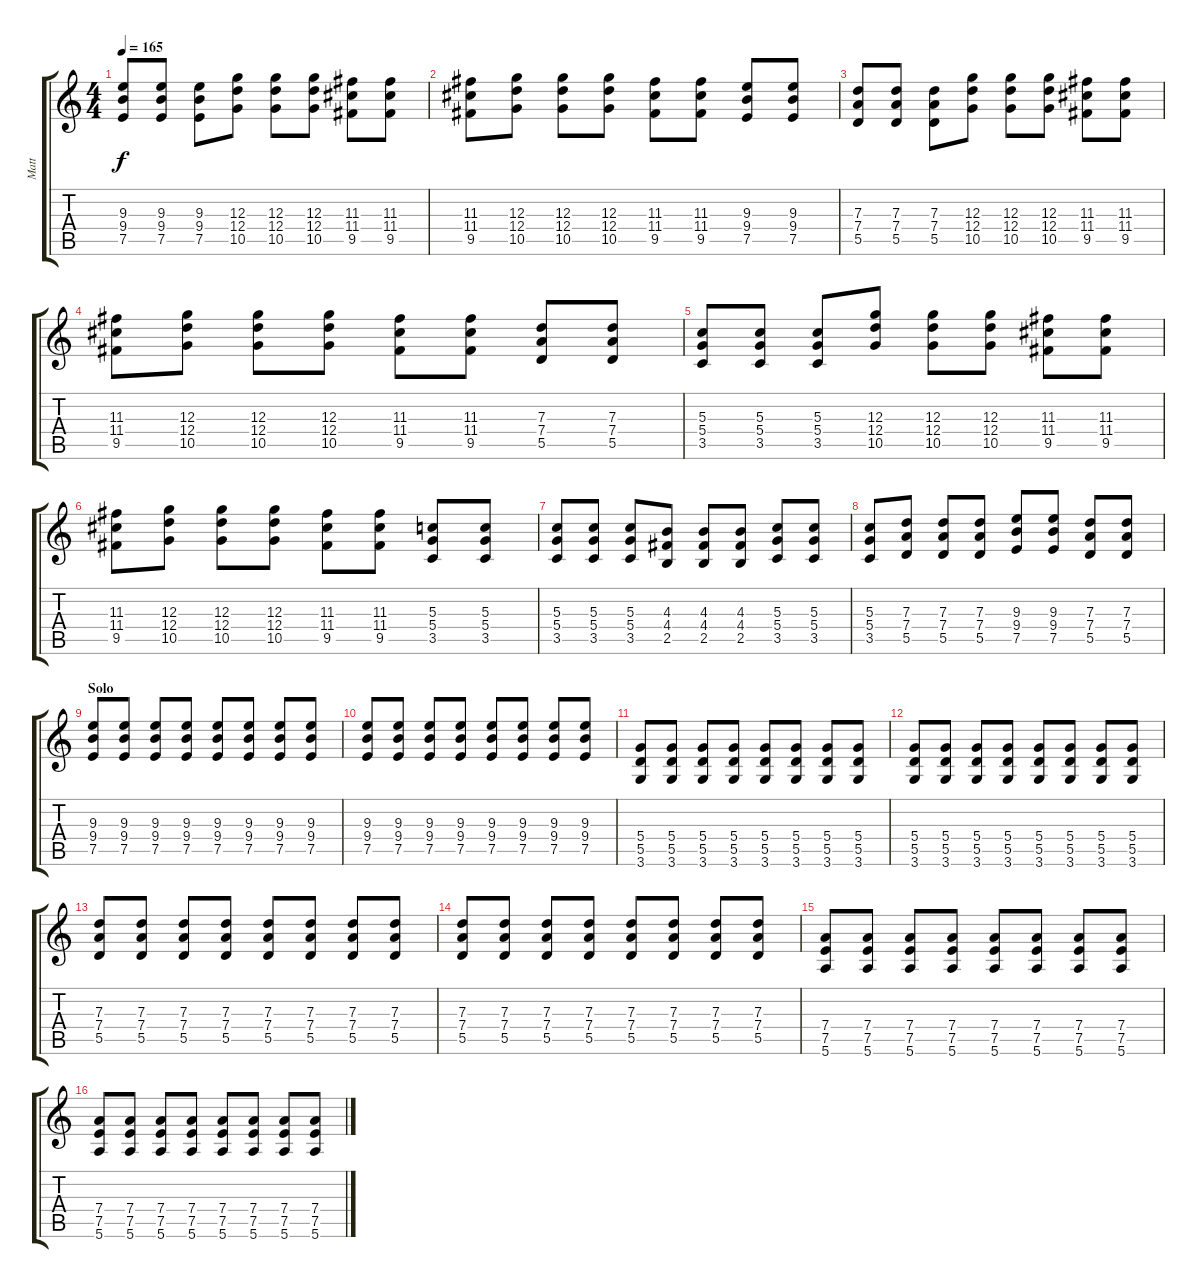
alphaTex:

\track ("Matt" "Matt") {instrument acousticguitarsteel}
\staff {score tabs}
\tuning (E4 B3 G3 D3 A2 E2) {hide}
\ts (4 4)
\tempo 165
\clef g2
\ks c
(9.3 9.4 7.5).8{dy f} (9.3 9.4 7.5).8 (9.3 9.4 7.5).8 (12.3 12.4 10.5).8 (12.3 12.4 10.5).8 (12.3 12.4 10.5).8 (11.3 11.4 9.5).8 (11.3 11.4 9.5).8 |
(11.3 11.4 9.5).8 (12.3 12.4 10.5).8 (12.3 12.4 10.5).8 (12.3 12.4 10.5).8 (11.3 11.4 9.5).8 (11.3 11.4 9.5).8 (9.3 9.4 7.5).8 (9.3 9.4 7.5).8 |
(7.3 7.4 5.5).8 (7.3 7.4 5.5).8 (7.3 7.4 5.5).8 (12.3 12.4 10.5).8 (12.3 12.4 10.5).8 (12.3 12.4 10.5).8 (11.3 11.4 9.5).8 (11.3 11.4 9.5).8 |
(11.3 11.4 9.5).8 (12.3 12.4 10.5).8 (12.3 12.4 10.5).8 (12.3 12.4 10.5).8 (11.3 11.4 9.5).8 (11.3 11.4 9.5).8 (7.3 7.4 5.5).8 (7.3 7.4 5.5).8 |
(5.3 5.4 3.5).8 (5.3 5.4 3.5).8 (5.3 5.4 3.5).8 (12.3 12.4 10.5).8 (12.3 12.4 10.5).8 (12.3 12.4 10.5).8 (11.3 11.4 9.5).8 (11.3 11.4 9.5).8 |
(11.3 11.4 9.5).8 (12.3 12.4 10.5).8 (12.3 12.4 10.5).8 (12.3 12.4 10.5).8 (11.3 11.4 9.5).8 (11.3 11.4 9.5).8 (5.3 5.4 3.5).8 (5.3 5.4 3.5).8 |
(5.3 5.4 3.5).8 (5.3 5.4 3.5).8 (5.3 5.4 3.5).8 (4.3 4.4 2.5).8 (4.3 4.4 2.5).8 (4.3 4.4 2.5).8 (5.3 5.4 3.5).8 (5.3 5.4 3.5).8 |
(5.3 5.4 3.5).8 (7.3 7.4 5.5).8 (7.3 7.4 5.5).8 (7.3 7.4 5.5).8 (9.3 9.4 7.5).8 (9.3 9.4 7.5).8 (7.3 7.4 5.5).8 (7.3 7.4 5.5).8 |
\section ("" "Solo")
(9.3 9.4 7.5).8{volume 10 instrument distortionguitar} (9.3 9.4 7.5).8 (9.3 9.4 7.5).8 (9.3 9.4 7.5).8 (9.3 9.4 7.5).8 (9.3 9.4 7.5).8 (9.3 9.4 7.5).8 (9.3 9.4 7.5).8 |
(9.3 9.4 7.5).8 (9.3 9.4 7.5).8 (9.3 9.4 7.5).8 (9.3 9.4 7.5).8 (9.3 9.4 7.5).8 (9.3 9.4 7.5).8 (9.3 9.4 7.5).8 (9.3 9.4 7.5).8 |
(5.4 5.5 3.6).8 (5.4 5.5 3.6).8 (5.4 5.5 3.6).8 (5.4 5.5 3.6).8 (5.4 5.5 3.6).8 (5.4 5.5 3.6).8 (5.4 5.5 3.6).8 (5.4 5.5 3.6).8 |
(5.4 5.5 3.6).8 (5.4 5.5 3.6).8 (5.4 5.5 3.6).8 (5.4 5.5 3.6).8 (5.4 5.5 3.6).8 (5.4 5.5 3.6).8 (5.4 5.5 3.6).8 (5.4 5.5 3.6).8 |
(7.3 7.4 5.5).8 (7.3 7.4 5.5).8 (7.3 7.4 5.5).8 (7.3 7.4 5.5).8 (7.3 7.4 5.5).8 (7.3 7.4 5.5).8 (7.3 7.4 5.5).8 (7.3 7.4 5.5).8 |
(7.3 7.4 5.5).8 (7.3 7.4 5.5).8 (7.3 7.4 5.5).8 (7.3 7.4 5.5).8 (7.3 7.4 5.5).8 (7.3 7.4 5.5).8 (7.3 7.4 5.5).8 (7.3 7.4 5.5).8 |
(7.4 7.5 5.6).8 (7.4 7.5 5.6).8 (7.4 7.5 5.6).8 (7.4 7.5 5.6).8 (7.4 7.5 5.6).8 (7.4 7.5 5.6).8 (7.4 7.5 5.6).8 (7.4 7.5 5.6).8 |
(7.4 7.5 5.6).8 (7.4 7.5 5.6).8 (7.4 7.5 5.6).8 (7.4 7.5 5.6).8 (7.4 7.5 5.6).8 (7.4 7.5 5.6).8 (7.4 7.5 5.6).8 (7.4 7.5 5.6).8
